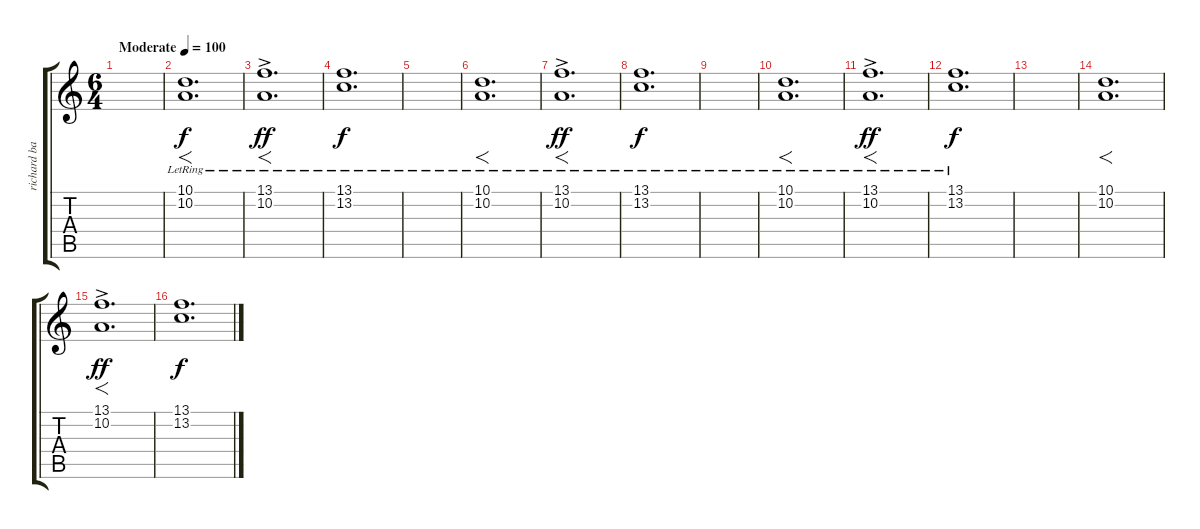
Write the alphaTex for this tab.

\track ("richard barbieri" "richard ba") {instrument drawbarorgan bank 1}
\staff {score tabs}
\tuning (E4 B3 G3 D3 A2 E2) {hide}
\ts (6 4)
\tempo (100 "Moderate")
\clef g2
\ks c
|
(10.1{lr} 10.2{lr}).1{f d} |
(13.1{ac lr} 10.2{lr}).1{f d dy ff} |
(13.1{lr} 13.2{lr}).1{d dy f} |
|
(10.1{lr} 10.2{lr}).1{f d} |
(13.1{ac lr} 10.2{lr}).1{f d dy ff} |
(13.1{lr} 13.2{lr}).1{d dy f} |
|
(10.1{lr} 10.2{lr}).1{f d} |
(13.1{ac lr} 10.2{lr}).1{f d dy ff} |
(13.1{lr} 13.2{lr}).1{d dy f} |
|
(10.1 10.2).1{f d} |
(13.1{ac} 10.2).1{f d dy ff} |
(13.1 13.2).1{d dy f}
